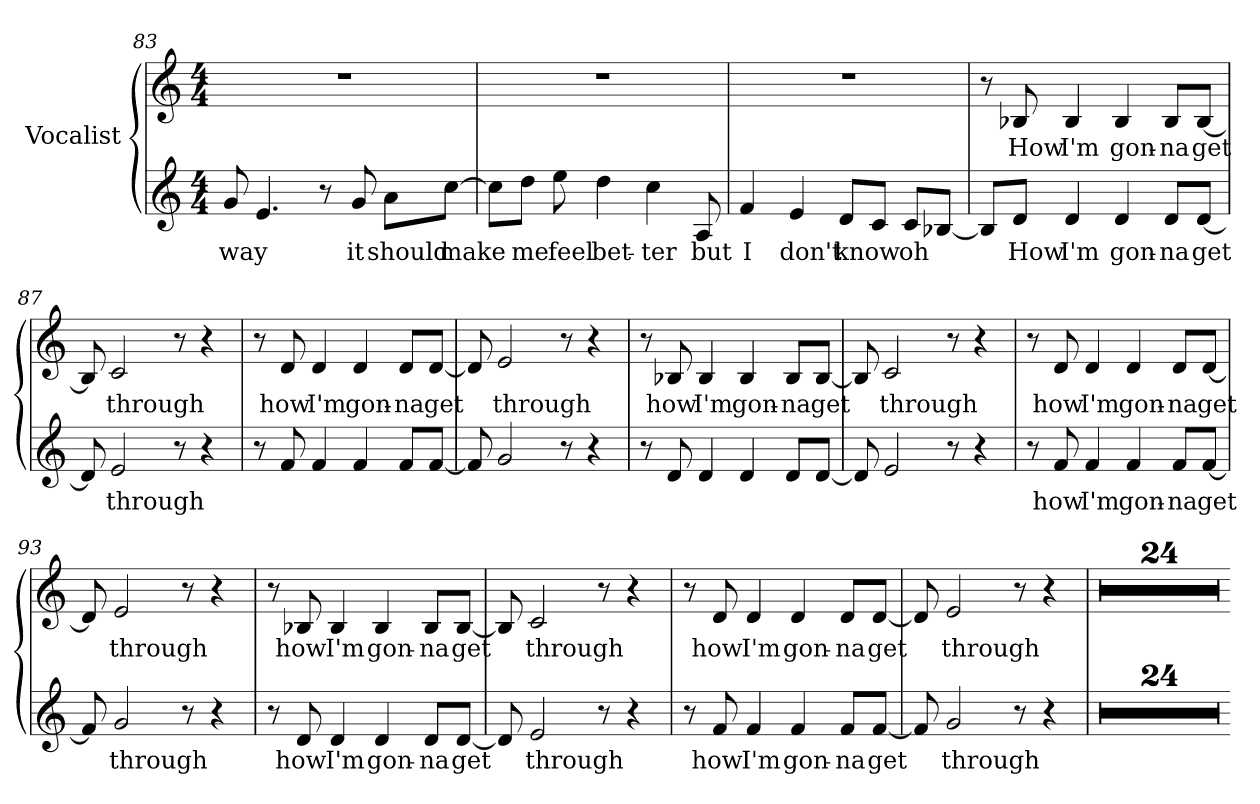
**kern	**text	**kern	**text
*part1	*part1	*part1	*part1
*staff2	*staff2	*staff1	*staff1
*I"Vocalist	*	*	*
*clefG2	*	*clefG2	*
*M4/4	*	*M4/4	*
=83	=83	=83	=83
8g	-way	1r	.
4.e	_	.	.
8r	.	.	.
8g	it	.	.
8a\L	should	.	.
[8cc\J	make	.	.
=84	=84	=84	=84
8cc\L]	_	1r	.
8dd\J	me	.	.
8ee	feel	.	.
4dd	bet-	.	.
4cc	-ter	.	.
8A	but	.	.
=85	=85	=85	=85
4f	I	1r	.
4e	don't	.	.
8d/L	know	.	.
8c/J	_	.	.
8c/L	oh	.	.
[8B-X/J	_	.	.
=86	=86	=86	=86
8B-/L]	_	8r	.
8d/J	How	8B-X	How
4d	I'm	4B-	I'm
4d	gon-	4B-	gon-
8d/L	-na	8B-/L	-na
[8d/J	get	[8B-/J	get
=87	=87	=87	=87
8d]	_	8B-]	_
2e	through	2c	through
8r	.	8r	.
4r	.	4r	.
=88	=88	=88	=88
8r	.	8r	.
8f	_	8d	how
4f	_	4d	I'm
4f	_	4d	gon-
8f/L	_	8d/L	-na
[8f/J	_	[8d/J	get
=89	=89	=89	=89
8f]	_	8d]	_
2g	_	2e	through
8r	.	8r	.
4r	.	4r	.
=90	=90	=90	=90
8r	.	8r	.
8d	_	8B-X	how
4d	_	4B-	I'm
4d	_	4B-	gon-
8d/L	_	8B-/L	-na
[8d/J	_	[8B-/J	get
=91	=91	=91	=91
8d]	_	8B-]	_
2e	_	2c	through
8r	.	8r	.
4r	.	4r	.
=92	=92	=92	=92
8r	.	8r	.
8f	how	8d	how
4f	I'm	4d	I'm
4f	gon-	4d	gon-
8f/L	-na	8d/L	-na
[8f/J	get	[8d/J	get
=93	=93	=93	=93
8f]	_	8d]	_
2g	through	2e	through
8r	.	8r	.
4r	.	4r	.
=94	=94	=94	=94
8r	.	8r	.
8d	how	8B-X	how
4d	I'm	4B-	I'm
4d	gon-	4B-	gon-
8d/L	-na	8B-/L	-na
[8d/J	get	[8B-/J	get
=95	=95	=95	=95
8d]	_	8B-]	_
2e	through	2c	through
8r	.	8r	.
4r	.	4r	.
=96	=96	=96	=96
8r	.	8r	.
8f	how	8d	how
4f	I'm	4d	I'm
4f	gon-	4d	gon-
8f/L	-na	8d/L	-na
[8f/J	get	[8d/J	get
=97	=97	=97	=97
8f]	_	8d]	_
2g	through	2e	through
8r	.	8r	.
4r	.	4r	.
=98	=98	=98	=98
1r	.	1r	.
=99	=99	=99	=99
1r	.	1r	.
=100	=100	=100	=100
1r	.	1r	.
=101	=101	=101	=101
1r	.	1r	.
=102	=102	=102	=102
1r	.	1r	.
=103	=103	=103	=103
1r	.	1r	.
=104	=104	=104	=104
1r	.	1r	.
=105	=105	=105	=105
1r	.	1r	.
=106	=106	=106	=106
1r	.	1r	.
=107	=107	=107	=107
1r	.	1r	.
=108	=108	=108	=108
1r	.	1r	.
=109	=109	=109	=109
1r	.	1r	.
=110	=110	=110	=110
1r	.	1r	.
=111	=111	=111	=111
1r	.	1r	.
=112	=112	=112	=112
1r	.	1r	.
=113	=113	=113	=113
1r	.	1r	.
=114	=114	=114	=114
1r	.	1r	.
=115	=115	=115	=115
1r	.	1r	.
=116	=116	=116	=116
1r	.	1r	.
=117	=117	=117	=117
1r	.	1r	.
=118	=118	=118	=118
1r	.	1r	.
=119	=119	=119	=119
1r	.	1r	.
=120	=120	=120	=120
1r	.	1r	.
=121	=121	=121	=121
1r	.	1r	.
=-	=-	=-	=-
*-	*-	*-	*-
